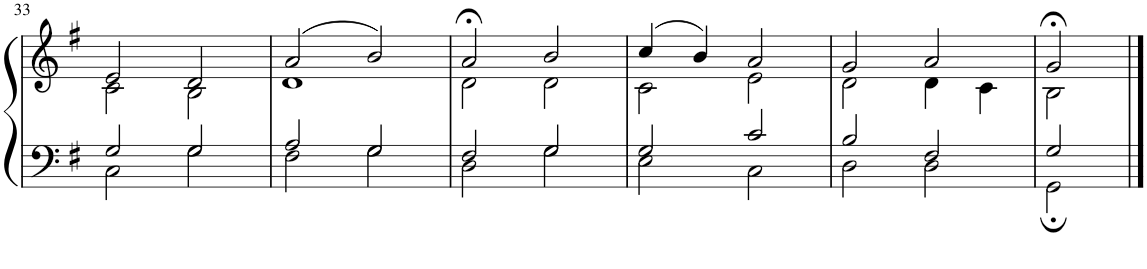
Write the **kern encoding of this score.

**kern	**kern
*part1	*part1
*staff2	*staff1
*I"Piano	*
*I'Pno.	*
!!LO:PB:g=z
*clefF4	*clefG2
*k[f#]	*k[f#]
*M4/4	*M4/4
*met(c)	*met(c)
=33	=33
*^	*^
2G/	2C\	2e/	2c\
2G/	2G\	2d/	2B\
=34	=34	=34	=34
2A/	2F#\	(2a/	1d
2G/	2G\	2b/)	.
=35	=35	=35	=35
2F#/	2D\	2a;</	2d\
2G/	2G\	2b/	2d\
=36	=36	=36	=36
2G/	2E\	(4cc/	2c\
.	.	4b/)	.
2c/	2C\	2a/	2e\
=37	=37	=37	=37
2B/	2D\	2g/	2d\
2F#/	2D\	2a/	4d\
.	.	.	4c\
=38	=38	=38	=38
2G/	2GG;\	2g;</	2B\
*v	*v	*	*
*	*v	*v
==	==
*-	*-
